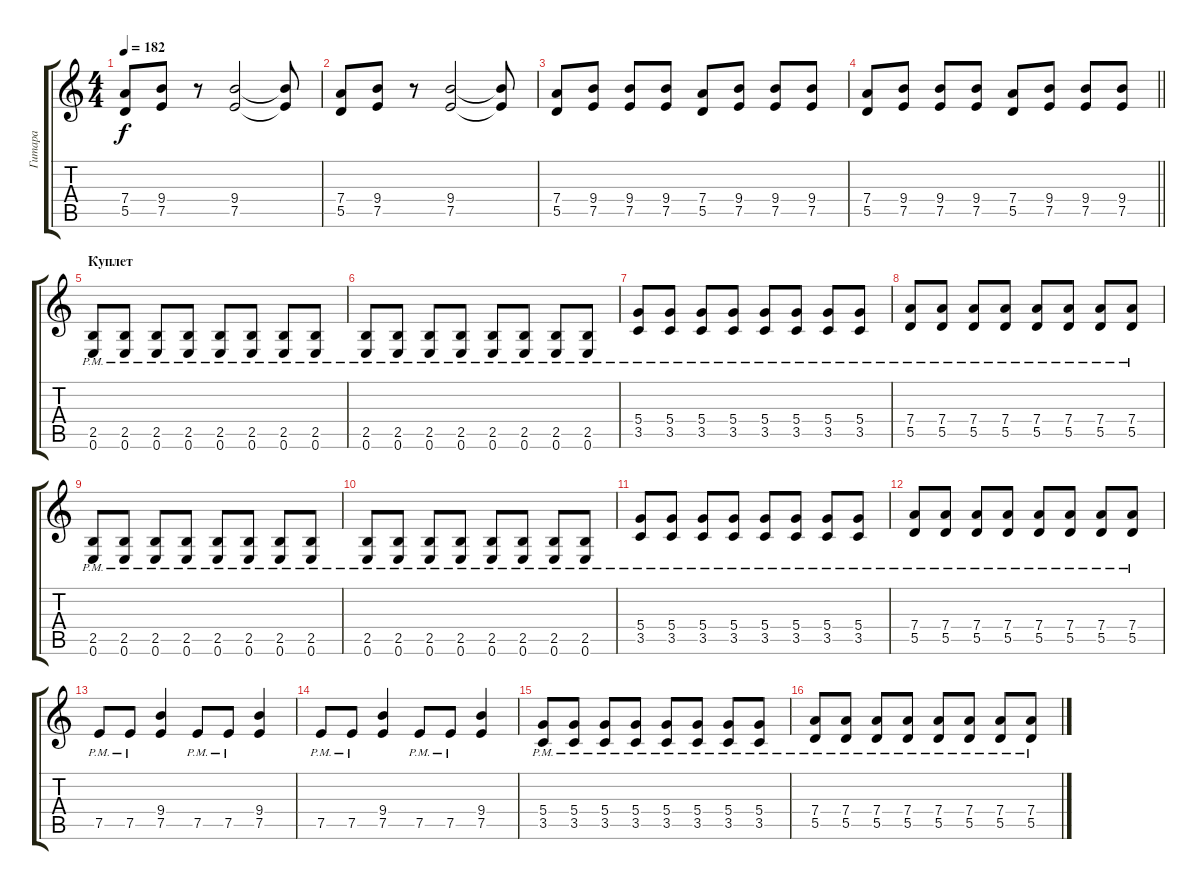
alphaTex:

\track ("Гитара" "Гитара") {instrument overdrivenguitar}
\staff {score tabs}
\tuning (E4 B3 G3 D3 A2 E2) {hide}
\ts (4 4)
\tempo 182
\clef g2
\ks c
(7.4 5.5).8{dy f} (9.4 7.5).8 r.8 (9.4 7.5).2 (9.4{t} 7.5{t}).8 |
(7.4 5.5).8 (9.4 7.5).8 r.8 (9.4 7.5).2 (9.4{t} 7.5{t}).8 |
(7.4 5.5).8 (9.4 7.5).8 (9.4 7.5).8 (9.4 7.5).8 (7.4 5.5).8 (9.4 7.5).8 (9.4 7.5).8 (9.4 7.5).8 |
\barLineRight lightlight
(7.4 5.5).8 (9.4 7.5).8 (9.4 7.5).8 (9.4 7.5).8 (7.4 5.5).8 (9.4 7.5).8 (9.4 7.5).8 (9.4 7.5).8 |
\section ("" "Куплет")
(2.5{pm} 0.6{pm}).8 (2.5{pm} 0.6{pm}).8 (2.5{pm} 0.6{pm}).8 (2.5{pm} 0.6{pm}).8 (2.5{pm} 0.6{pm}).8 (2.5{pm} 0.6{pm}).8 (2.5{pm} 0.6{pm}).8 (2.5{pm} 0.6{pm}).8 |
(2.5{pm} 0.6{pm}).8 (2.5{pm} 0.6{pm}).8 (2.5{pm} 0.6{pm}).8 (2.5{pm} 0.6{pm}).8 (2.5{pm} 0.6{pm}).8 (2.5{pm} 0.6{pm}).8 (2.5{pm} 0.6{pm}).8 (2.5{pm} 0.6{pm}).8 |
(5.4{pm} 3.5{pm}).8 (5.4{pm} 3.5{pm}).8 (5.4{pm} 3.5{pm}).8 (5.4{pm} 3.5{pm}).8 (5.4{pm} 3.5{pm}).8 (5.4{pm} 3.5{pm}).8 (5.4{pm} 3.5{pm}).8 (5.4{pm} 3.5{pm}).8 |
(7.4{pm} 5.5{pm}).8 (7.4{pm} 5.5{pm}).8 (7.4{pm} 5.5{pm}).8 (7.4{pm} 5.5{pm}).8 (7.4{pm} 5.5{pm}).8 (7.4{pm} 5.5{pm}).8 (7.4{pm} 5.5{pm}).8 (7.4{pm} 5.5{pm}).8 |
(2.5{pm} 0.6{pm}).8 (2.5{pm} 0.6{pm}).8 (2.5{pm} 0.6{pm}).8 (2.5{pm} 0.6{pm}).8 (2.5{pm} 0.6{pm}).8 (2.5{pm} 0.6{pm}).8 (2.5{pm} 0.6{pm}).8 (2.5{pm} 0.6{pm}).8 |
(2.5{pm} 0.6{pm}).8 (2.5{pm} 0.6{pm}).8 (2.5{pm} 0.6{pm}).8 (2.5{pm} 0.6{pm}).8 (2.5{pm} 0.6{pm}).8 (2.5{pm} 0.6{pm}).8 (2.5{pm} 0.6{pm}).8 (2.5{pm} 0.6{pm}).8 |
(5.4{pm} 3.5{pm}).8 (5.4{pm} 3.5{pm}).8 (5.4{pm} 3.5{pm}).8 (5.4{pm} 3.5{pm}).8 (5.4{pm} 3.5{pm}).8 (5.4{pm} 3.5{pm}).8 (5.4{pm} 3.5{pm}).8 (5.4{pm} 3.5{pm}).8 |
(7.4{pm} 5.5{pm}).8 (7.4{pm} 5.5{pm}).8 (7.4{pm} 5.5{pm}).8 (7.4{pm} 5.5{pm}).8 (7.4{pm} 5.5{pm}).8 (7.4{pm} 5.5{pm}).8 (7.4{pm} 5.5{pm}).8 (7.4{pm} 5.5{pm}).8 |
7.5{pm}.8 7.5{pm}.8 (9.4 7.5).4 7.5{pm}.8 7.5{pm}.8 (9.4 7.5).4 |
7.5{pm}.8 7.5{pm}.8 (9.4 7.5).4 7.5{pm}.8 7.5{pm}.8 (9.4 7.5).4 |
(5.4{pm} 3.5{pm}).8 (5.4{pm} 3.5{pm}).8 (5.4{pm} 3.5{pm}).8 (5.4{pm} 3.5{pm}).8 (5.4{pm} 3.5{pm}).8 (5.4{pm} 3.5{pm}).8 (5.4{pm} 3.5{pm}).8 (5.4{pm} 3.5{pm}).8 |
(7.4{pm} 5.5{pm}).8 (7.4{pm} 5.5{pm}).8 (7.4{pm} 5.5{pm}).8 (7.4{pm} 5.5{pm}).8 (7.4{pm} 5.5{pm}).8 (7.4{pm} 5.5{pm}).8 (7.4{pm} 5.5{pm}).8 (7.4{pm} 5.5{pm}).8
